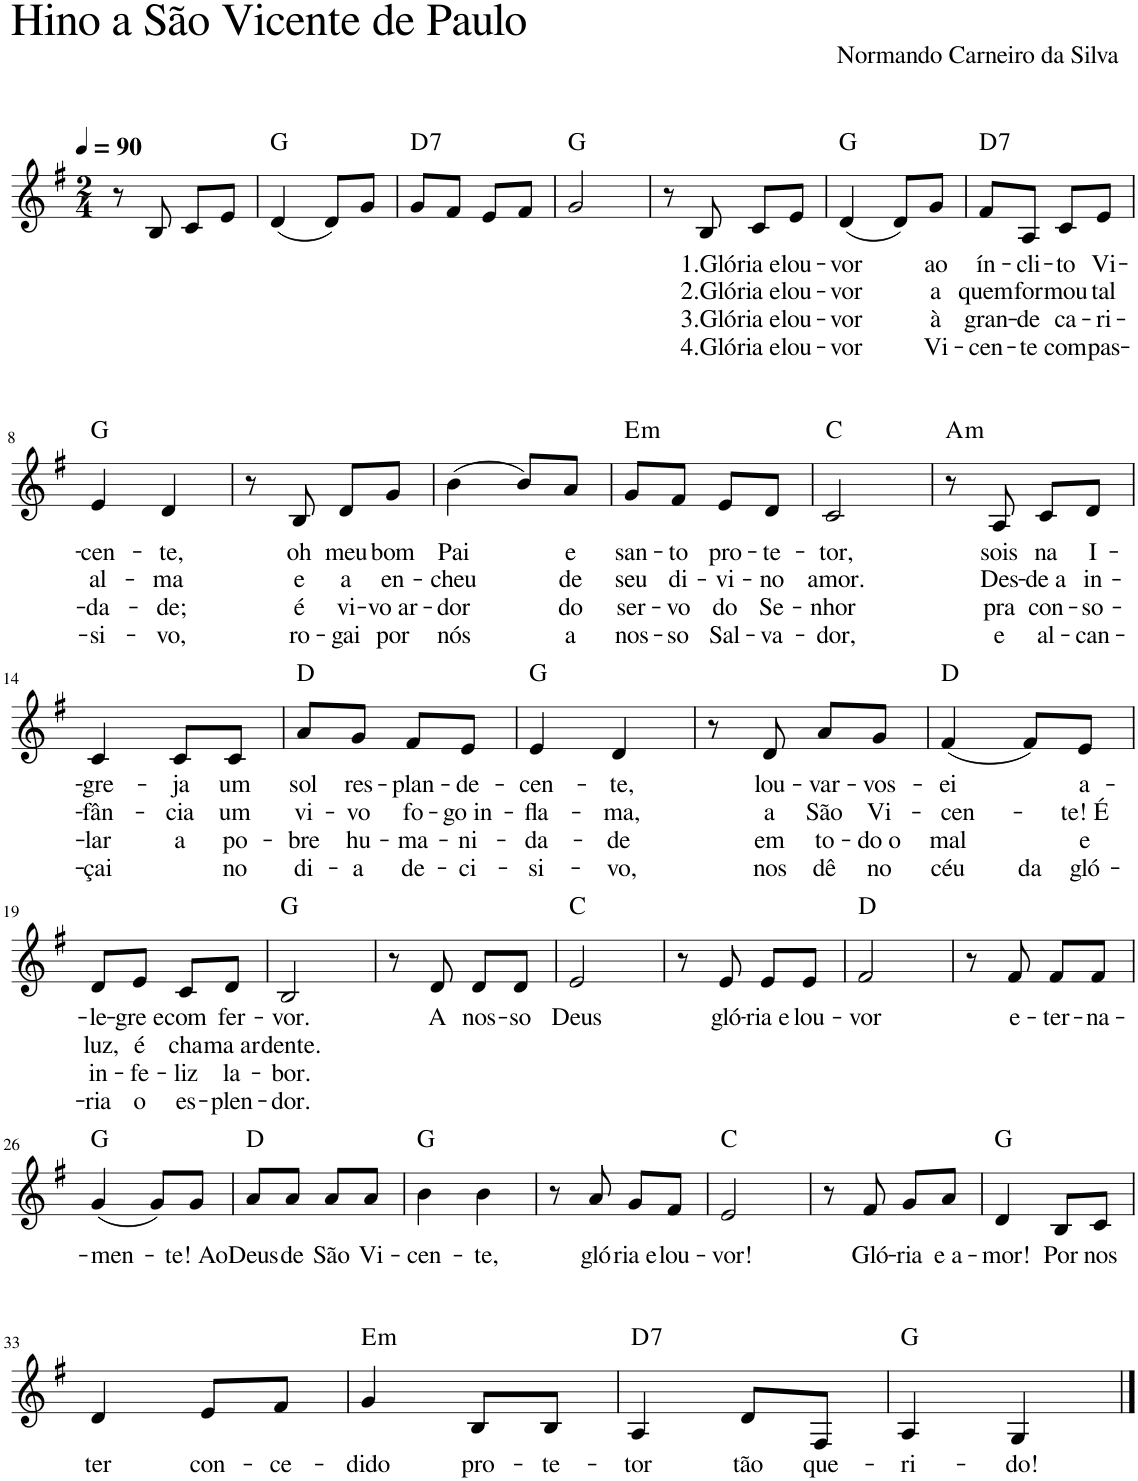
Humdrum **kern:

**kern	**text	**text	**text	**text	**harte
*part1	*part1	*part1	*part1	*part1	*part1
*staff1	*staff1	*staff1	*staff1	*staff1	*
*I"Voz	*	*	*	*	*
*I'Vo.	*	*	*	*	*
!!LO:PB:g=z
*clefG2	*	*	*	*	*
*k[f#]	*	*	*	*	*
*M2/4	*	*	*	*	*
*MM90	*	*	*	*	*
=1	=1	=1	=1	=1	=1
!LO:TX:a:t=Hino a São Vicente de Paulo	!	!	!	!	!
!LO:TX:a:t=Normando Carneiro da Silva	!	!	!	!	!
8r	.	.	.	.	.
8B/	.	.	.	.	.
8c/L	.	.	.	.	.
8e/J	.	.	.	.	.
=2	=2	=2	=2	=2	=2
(4d/	.	.	.	.	G:maj
8d/L)	.	.	.	.	.
8g/J	.	.	.	.	.
=3	=3	=3	=3	=3	=3
!	!	!	!	!	!LO:H:kt=7
8g/L	.	.	.	.	D:7
8f#/J	.	.	.	.	.
8e/L	.	.	.	.	.
8f#/J	.	.	.	.	.
=4	=4	=4	=4	=4	=4
2g/	.	.	.	.	G:maj
=5	=5	=5	=5	=5	=5
8r	.	.	.	.	.
!	!LO:LY:b	!LO:LY:b	!LO:LY:b	!LO:LY:b	!
8B/	1.Gló-	2.Gló-	3.Gló-	4.Gló-	.
!	!LO:LY:b	!LO:LY:b	!LO:LY:b	!LO:LY:b	!
8c/L	-ria e	-ria e	-ria e	-ria e	.
!	!LO:LY:b	!LO:LY:b	!LO:LY:b	!LO:LY:b	!
8e/J	lou-	lou-	lou-	lou-	.
=6	=6	=6	=6	=6	=6
!	!LO:LY:b	!LO:LY:b	!LO:LY:b	!LO:LY:b	!
(4d/	-vor	-vor	-vor	-vor	G:maj
8d/L)	.	.	.	.	.
!	!LO:LY:b	!LO:LY:b	!LO:LY:b	!LO:LY:b	!
8g/J	ao	a	à	Vi-	.
=7	=7	=7	=7	=7	=7
!	!LO:LY:b	!LO:LY:b	!LO:LY:b	!LO:LY:b	!LO:H:kt=7
8f#/L	ín-	quem	gran-	-cen-	D:7
!	!LO:LY:b	!LO:LY:b	!LO:LY:b	!LO:LY:b	!
8A/J	-cli-	for-	-de	-te	.
!	!LO:LY:b	!LO:LY:b	!LO:LY:b	!LO:LY:b	!
8c/L	-to	-mou	ca-	com-	.
!	!LO:LY:b	!LO:LY:b	!LO:LY:b	!LO:LY:b	!
8e/J	Vi-	tal	-ri-	-pas-	.
!!LO:LB:g=z
=8	=8	=8	=8	=8	=8
!	!LO:LY:b	!LO:LY:b	!LO:LY:b	!LO:LY:b	!
4e/	-cen-	al-	-da-	-si-	G:maj
!	!LO:LY:b	!LO:LY:b	!LO:LY:b	!LO:LY:b	!
4d/	-te,	-ma	-de;	-vo,	.
=9	=9	=9	=9	=9	=9
8r	.	.	.	.	.
!	!LO:LY:b	!LO:LY:b	!LO:LY:b	!LO:LY:b	!
8B/	oh	e	é	ro-	.
!	!LO:LY:b	!LO:LY:b	!LO:LY:b	!LO:LY:b	!
8d/L	meu	a	vi-	-gai	.
!	!LO:LY:b	!LO:LY:b	!LO:LY:b	!LO:LY:b	!
8g/J	bom	en-	-vo ar-	por	.
=10	=10	=10	=10	=10	=10
!	!LO:LY:b	!LO:LY:b	!LO:LY:b	!LO:LY:b	!
(4b\	Pai	-cheu	-dor	nós	.
8b/L)	.	.	.	.	.
!	!LO:LY:b	!LO:LY:b	!LO:LY:b	!LO:LY:b	!
8a/J	e	de	do	a	.
=11	=11	=11	=11	=11	=11
!	!LO:LY:b	!LO:LY:b	!LO:LY:b	!LO:LY:b	!LO:H:kt=m
8g/L	san-	seu	ser-	nos-	E:min
!	!LO:LY:b	!LO:LY:b	!LO:LY:b	!LO:LY:b	!
8f#/J	-to	di-	-vo	-so	.
!	!LO:LY:b	!LO:LY:b	!LO:LY:b	!LO:LY:b	!
8e/L	pro-	-vi-	do	Sal-	.
!	!LO:LY:b	!LO:LY:b	!LO:LY:b	!LO:LY:b	!
8d/J	-te-	-no	Se-	-va-	.
=12	=12	=12	=12	=12	=12
!	!LO:LY:b	!LO:LY:b	!LO:LY:b	!LO:LY:b	!
2c/	-tor,	amor.	-nhor	-dor,	C:maj
=13	=13	=13	=13	=13	=13
!	!	!	!	!	!LO:H:kt=m
8r	.	.	.	.	A:min
!	!LO:LY:b	!LO:LY:b	!LO:LY:b	!LO:LY:b	!
8A/	sois	Des-	pra	e	.
!	!LO:LY:b	!LO:LY:b	!LO:LY:b	!LO:LY:b	!
8c/L	na	-de a	con-	al-	.
!	!LO:LY:b	!LO:LY:b	!LO:LY:b	!LO:LY:b	!
8d/J	I-	in-	-so-	-can-	.
!!LO:LB:g=z
=14	=14	=14	=14	=14	=14
!	!LO:LY:b	!LO:LY:b	!LO:LY:b	!LO:LY:b	!
4c/	-gre-	-fân-	-lar	-çai	.
!	!LO:LY:b	!LO:LY:b	!LO:LY:b	!	!
8c/L	-ja	-cia	a	.	.
!	!LO:LY:b	!LO:LY:b	!LO:LY:b	!LO:LY:b	!
8c/J	um	um	po-	no	.
=15	=15	=15	=15	=15	=15
!	!LO:LY:b	!LO:LY:b	!LO:LY:b	!LO:LY:b	!
8a/L	sol	vi-	-bre	di-	D:maj
!	!LO:LY:b	!LO:LY:b	!LO:LY:b	!LO:LY:b	!
8g/J	res-	-vo	hu-	-a	.
!	!LO:LY:b	!LO:LY:b	!LO:LY:b	!LO:LY:b	!
8f#/L	-plan-	fo-	-ma-	de-	.
!	!LO:LY:b	!LO:LY:b	!LO:LY:b	!LO:LY:b	!
8e/J	-de-	-go in-	-ni-	-ci-	.
=16	=16	=16	=16	=16	=16
!	!LO:LY:b	!LO:LY:b	!LO:LY:b	!LO:LY:b	!
4e/	-cen-	-fla-	-da-	-si-	G:maj
!	!LO:LY:b	!LO:LY:b	!LO:LY:b	!LO:LY:b	!
4d/	-te,	-ma,	-de	-vo,	.
=17	=17	=17	=17	=17	=17
8r	.	.	.	.	.
!	!LO:LY:b	!LO:LY:b	!LO:LY:b	!LO:LY:b	!
8d/	lou-	a	em	nos	.
!	!LO:LY:b	!LO:LY:b	!LO:LY:b	!LO:LY:b	!
8a/L	-var-	São	to-	dê	.
!	!LO:LY:b	!LO:LY:b	!LO:LY:b	!LO:LY:b	!
8g/J	-vos-	Vi-	-do o	no	.
=18	=18	=18	=18	=18	=18
!	!LO:LY:b	!LO:LY:b	!LO:LY:b	!LO:LY:b	!
(4f#/	-ei	-cen-	mal	céu	D:maj
!	!	!	!	!LO:LY:b	!
8f#/L)	.	.	.	da	.
!	!LO:LY:b	!LO:LY:b	!LO:LY:b	!LO:LY:b	!
8e/J	a-	-te! É	e	gló-	.
!!LO:LB:g=z
=19	=19	=19	=19	=19	=19
!	!LO:LY:b	!LO:LY:b	!LO:LY:b	!LO:LY:b	!
8d/L	-le-	luz,	in-	-ria	.
!	!LO:LY:b	!LO:LY:b	!LO:LY:b	!LO:LY:b	!
8e/J	-gre e	é	-fe-	o	.
!	!LO:LY:b	!LO:LY:b	!LO:LY:b	!LO:LY:b	!
8c/L	com	cha-	-liz	es-	.
!	!LO:LY:b	!LO:LY:b	!LO:LY:b	!LO:LY:b	!
8d/J	fer-	-ma ar-	la-	-plen-	.
=20	=20	=20	=20	=20	=20
!	!LO:LY:b	!LO:LY:b	!LO:LY:b	!LO:LY:b	!
2B/	-vor.	-dente.	-bor.	-dor.	G:maj
=21	=21	=21	=21	=21	=21
8r	.	.	.	.	.
!	!LO:LY:b	!	!	!	!
8d/	A	.	.	.	.
!	!LO:LY:b	!	!	!	!
8d/L	nos-	.	.	.	.
!	!LO:LY:b	!	!	!	!
8d/J	-so	.	.	.	.
=22	=22	=22	=22	=22	=22
!	!LO:LY:b	!	!	!	!
2e/	Deus	.	.	.	C:maj
=23	=23	=23	=23	=23	=23
8r	.	.	.	.	.
!	!LO:LY:b	!	!	!	!
8e/	gló-	.	.	.	.
!	!LO:LY:b	!	!	!	!
8e/L	-ria e	.	.	.	.
!	!LO:LY:b	!	!	!	!
8e/J	lou-	.	.	.	.
=24	=24	=24	=24	=24	=24
!	!LO:LY:b	!	!	!	!
2f#/	-vor	.	.	.	D:maj
=25	=25	=25	=25	=25	=25
8r	.	.	.	.	.
!	!LO:LY:b	!	!	!	!
8f#/	e-	.	.	.	.
!	!LO:LY:b	!	!	!	!
8f#/L	-ter-	.	.	.	.
!	!LO:LY:b	!	!	!	!
8f#/J	-na-	.	.	.	.
!!LO:LB:g=z
=26	=26	=26	=26	=26	=26
!	!LO:LY:b	!	!	!	!
(4g/	-men-	.	.	.	G:maj
8g/L)	.	.	.	.	.
!	!LO:LY:b	!	!	!	!
8g/J	-te! Ao	.	.	.	.
=27	=27	=27	=27	=27	=27
!	!LO:LY:b	!	!	!	!
8a/L	Deus	.	.	.	D:maj
!	!LO:LY:b	!	!	!	!
8a/J	de	.	.	.	.
!	!LO:LY:b	!	!	!	!
8a/L	São	.	.	.	.
!	!LO:LY:b	!	!	!	!
8a/J	Vi-	.	.	.	.
=28	=28	=28	=28	=28	=28
!	!LO:LY:b	!	!	!	!
4b\	-cen-	.	.	.	G:maj
!	!LO:LY:b	!	!	!	!
4b\	-te,	.	.	.	.
=29	=29	=29	=29	=29	=29
8r	.	.	.	.	.
!	!LO:LY:b	!	!	!	!
8a/	gló-	.	.	.	.
!	!LO:LY:b	!	!	!	!
8g/L	-ria e	.	.	.	.
!	!LO:LY:b	!	!	!	!
8f#/J	lou-	.	.	.	.
=30	=30	=30	=30	=30	=30
!	!LO:LY:b	!	!	!	!
2e/	-vor!	.	.	.	C:maj
=31	=31	=31	=31	=31	=31
8r	.	.	.	.	.
!	!LO:LY:b	!	!	!	!
8f#/	Gló-	.	.	.	.
!	!LO:LY:b	!	!	!	!
8g/L	-ria	.	.	.	.
!	!LO:LY:b	!	!	!	!
8a/J	e a-	.	.	.	.
=32	=32	=32	=32	=32	=32
!	!LO:LY:b	!	!	!	!
4d/	-mor!	.	.	.	G:maj
!	!LO:LY:b	!	!	!	!
8B/L	Por	.	.	.	.
!	!LO:LY:b	!	!	!	!
8c/J	nos	.	.	.	.
!!LO:LB:g=z
=33	=33	=33	=33	=33	=33
!	!LO:LY:b	!	!	!	!
4d/	ter	.	.	.	.
!	!LO:LY:b	!	!	!	!
8e/L	con-	.	.	.	.
!	!LO:LY:b	!	!	!	!
8f#/J	-ce-	.	.	.	.
=34	=34	=34	=34	=34	=34
!	!LO:LY:b	!	!	!	!LO:H:kt=m
4g/	-dido	.	.	.	E:min
!	!LO:LY:b	!	!	!	!
8B/L	pro-	.	.	.	.
!	!LO:LY:b	!	!	!	!
8B/J	-te-	.	.	.	.
=35	=35	=35	=35	=35	=35
!	!LO:LY:b	!	!	!	!LO:H:kt=7
4A/	-tor	.	.	.	D:7
!	!LO:LY:b	!	!	!	!
8d/L	tão	.	.	.	.
!	!LO:LY:b	!	!	!	!
8F#/J	que-	.	.	.	.
=36	=36	=36	=36	=36	=36
!	!LO:LY:b	!	!	!	!
4A/	-ri-	.	.	.	G:maj
!	!LO:LY:b	!	!	!	!
4G/	-do!	.	.	.	.
==	==	==	==	==	==
*-	*-	*-	*-	*-	*-
